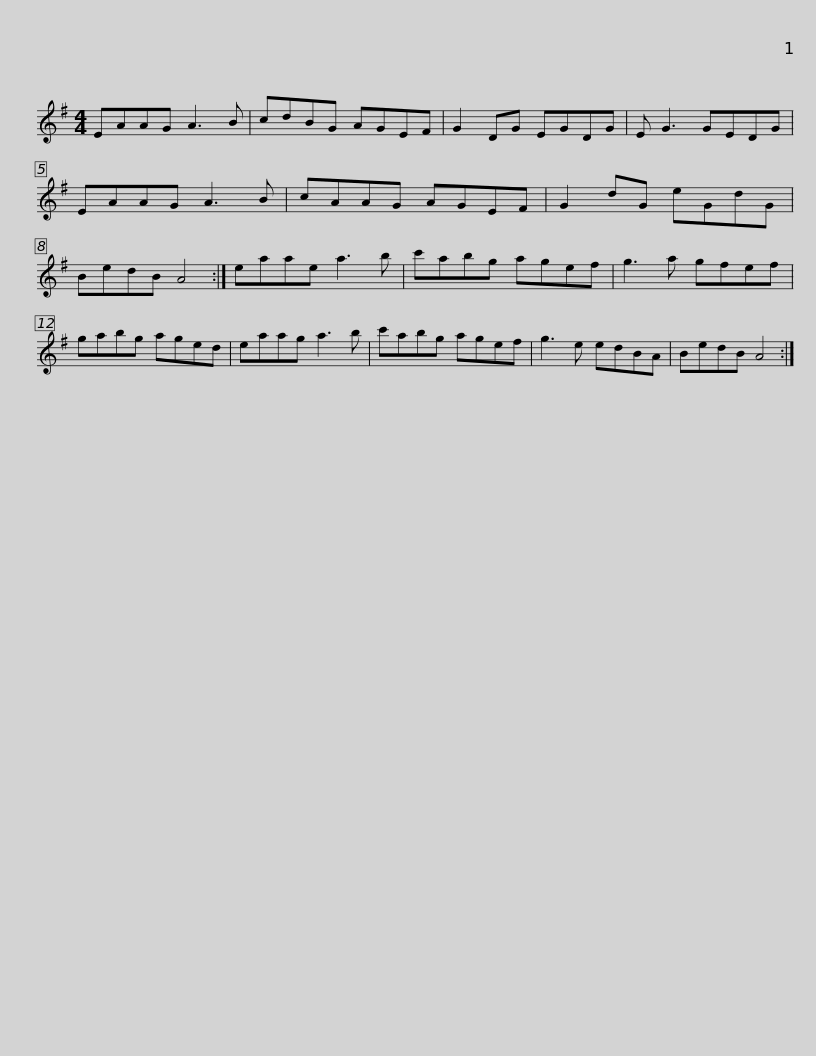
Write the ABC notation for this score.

X:1
L:1/8
M:4/4
I:linebreak $
K:G
V:1 treble
V:1
 EAAG A3 B | cdBG AGEF | G2 DG EGDG | E G3 GEDG | EAAG A3 B | %5
 cAAG AGEF |$ G2 dG eGdG | BedB A4 :| eaae a3 b | c'abg agef | %10
 g3 a gfef | gabg aged |$ eaag a3 b | c'abg agef | g3 e edBA | %15
 BedB A4 :| %16
